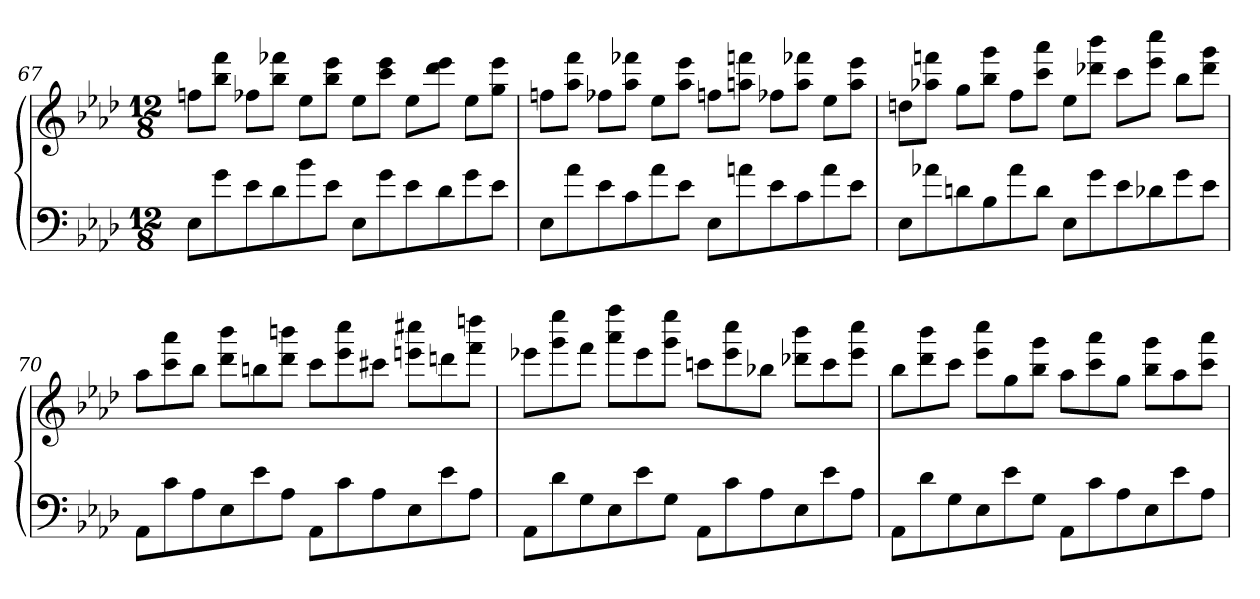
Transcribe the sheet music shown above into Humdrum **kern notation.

**kern	**kern
*part2	*part1
*staff2	*staff1
*clefF4	*clefG2
*k[b-e-a-d-]	*k[b-e-a-d-]
*M12/8	*M12/8
=67	=67
8E-L	8ffnL
8g	8fff 8bb-J
8e-	8ff-XL
8d-	8fff- 8bb-J
8b-	8ee-L
8e-J	8eee- 8bb-J
8E-L	8ee-L
8g	8eee- 8cccJ
8e-	8ee-L
8d-	8eee- 8ddd-J
8g	8ee-L
8e-J	8eee- 8ggJ
=68	=68
8E-L	8ffnL
8a-	8fff 8aa-J
8e-	8ff-XL
8c	8fff- 8aa-J
8a-	8ee-L
8e-J	8eee- 8aa-J
8E-L	8ffnL
8an	8fffn 8aanJ
8e-	8ff-XL
8c	8fff- 8aaJ
8a	8ee-L
8e-J	8eee- 8aaJ
=69	=69
8E-L	8ddnL
8a-X	8fffn 8aa-XJ
8dn	8ggL
8B-	8ggg 8bb-J
8a-	8ffL
8dJ	8aaa- 8cccJ
8E-L	8ee-L
8g	8bbb- 8ddd-XJ
8e-	8cccL
8d-X	8cccc 8eee-J
8g	8bb-L
8e-J	8ggg 8ddd-J
=70	=70
8AA-L	8aa-L
8c	8aaa- 8ccc
8A-	8bb-J
8E-	8bbb- 8ddd-L
8e-	8bbn
8A-J	8bbbn 8ddd-J
8AA-L	8cccL
8c	8cccc 8eee-
8A-	8ccc#XJ
8E-	8cccc# 8eeenL
8e-	8dddn
8A-J	8ddddn 8fffJ
=71	=71
8AA-L	8eee-XL
8d-	8eeee- 8ggg
8G	8fffJ
8E-	8ffff 8aaa-L
8e-	8eee-
8GJ	8eeee- 8gggJ
8AA-L	8cccnL
8c	8cccc 8eee-
8A-	8bb-XJ
8E-	8bbb- 8ddd-XL
8e-	8ccc
8A-J	8cccc 8eee-J
=72	=72
8AA-L	8bb-L
8d-	8bbb- 8ddd-
8G	8cccJ
8E-	8cccc 8eee-L
8e-	8gg
8GJ	8ggg 8bb-J
8AA-L	8aa-L
8c	8aaa- 8ccc
8A-	8ggJ
8E-	8ggg 8bb-L
8e-	8aa-
8A-J	8aaa- 8cccJ
=	=
*-	*-
